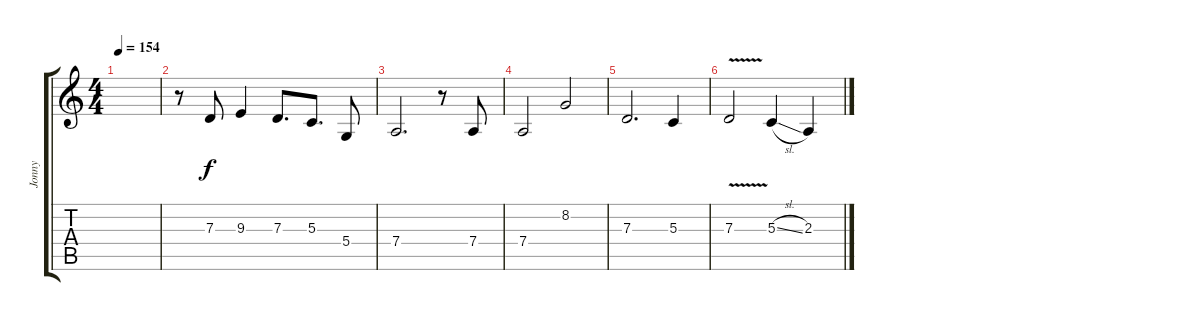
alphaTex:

\track ("Jonny " "Jonny ") {instrument baritonesax}
\staff {score tabs}
\tuning (E4 B3 G3 D3 A2 E2) {hide}
\ts (4 4)
\tempo 154
\clef g2
\ks c
|
r.8 7.3.8 9.3.4 7.3.8{d} 5.3.8{d} 5.4.8 |
7.4.2{d} r.8 7.4.8 |
7.4.2 8.2.2 |
7.3.2{d} 5.3.4 |
7.3{v}.2 5.3{sl}.4 2.3.4
